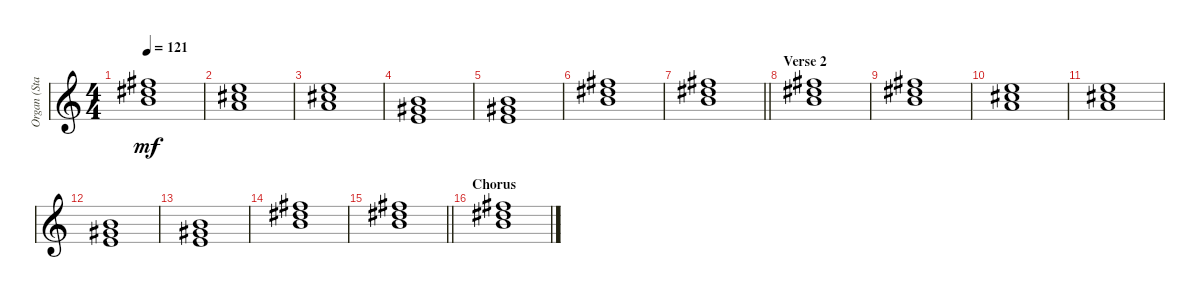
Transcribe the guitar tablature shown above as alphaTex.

\track ("Organ (Staff 1)" "Organ (Sta") {instrument drawbarorgan}
\staff {score}
\tuning (E4 B3 G3 D3 A2 E2 B1) {hide}
\ts (4 4)
\tempo 121
\clef g2
\ks c
(7.1 16.2 23.3).1{dy mf} |
(5.1 14.2 21.3).1 |
(5.1 14.2 21.3).1 |
(0.1 9.2 16.3).1 |
(0.1 9.2 16.3).1 |
(7.1 16.2 23.3).1 |
\barLineRight lightlight
(7.1 16.2 23.3).1 |
\section ("" "Verse 2")
(7.1 16.2 23.3).1 |
(7.1 16.2 23.3).1 |
(5.1 14.2 21.3).1 |
(5.1 14.2 21.3).1 |
(0.1 9.2 16.3).1 |
(0.1 9.2 16.3).1 |
(7.1 16.2 23.3).1 |
\barLineRight lightlight
(7.1 16.2 23.3).1 |
\section ("" "Chorus")
(7.1 16.2 23.3).1
